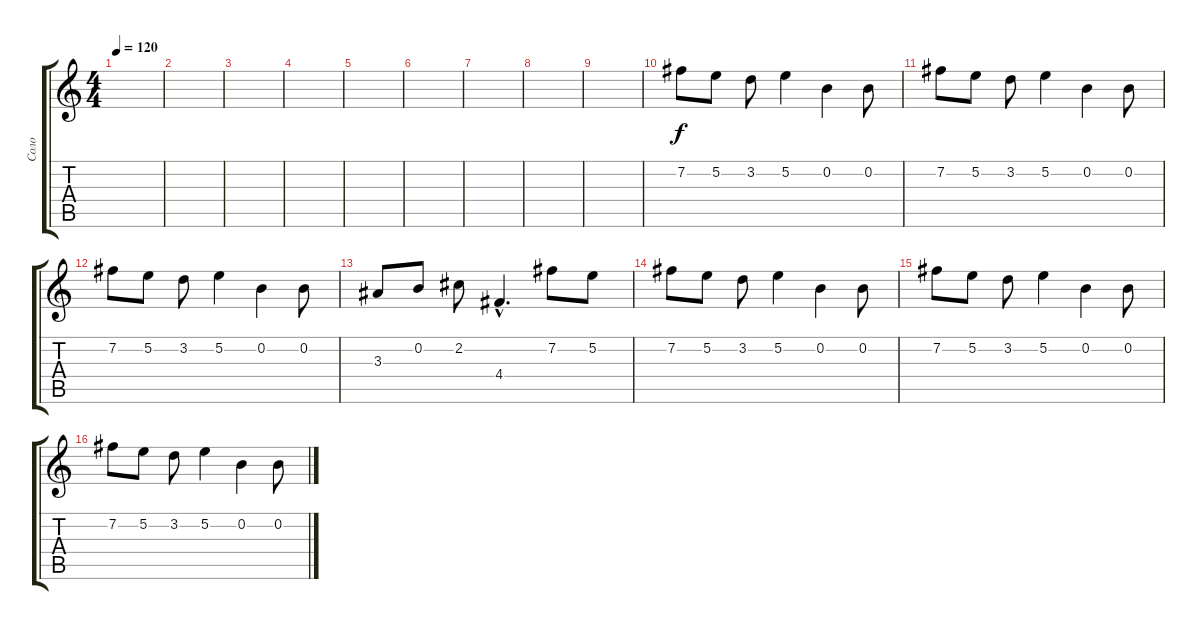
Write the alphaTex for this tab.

\track ("Соло" "Соло") {instrument overdrivenguitar}
\staff {score tabs}
\tuning (E4 B3 G3 D3 A2 E2) {hide}
\ts (4 4)
\tempo 120
\clef g2
\ks c
|
|
|
|
|
|
|
|
|
7.2.8 5.2.8 3.2.8 5.2.4 0.2.4 0.2.8 |
7.2.8 5.2.8 3.2.8 5.2.4 0.2.4 0.2.8 |
7.2.8 5.2.8 3.2.8 5.2.4 0.2.4 0.2.8 |
3.3.8 0.2.8 2.2.8 4.4{hac}.4{d} 7.2.8 5.2.8 |
7.2.8 5.2.8 3.2.8 5.2.4 0.2.4 0.2.8 |
7.2.8 5.2.8 3.2.8 5.2.4 0.2.4 0.2.8 |
7.2.8 5.2.8 3.2.8 5.2.4 0.2.4 0.2.8
